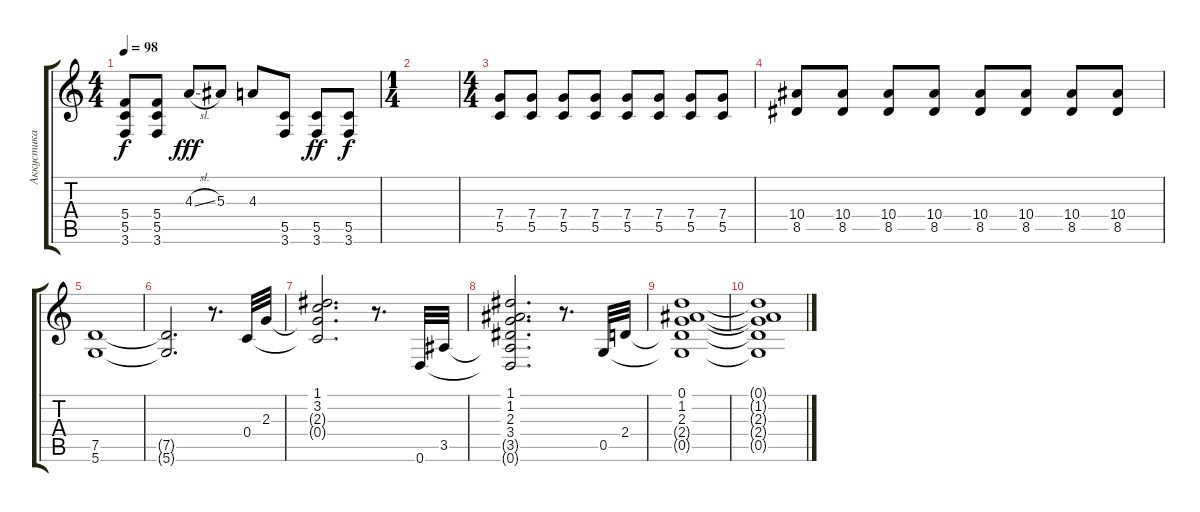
\track ("Аккустика" "Аккустика") {instrument acousticguitarsteel}
\staff {score tabs}
\tuning (D4 A3 F3 C3 G2 D2) {hide}
\ts (4 4)
\tempo 98
\clef g2
\ks c
(5.4 5.5 3.6).8{dy f} (5.4 5.5 3.6).8 4.3{sl}.8{dy fff} 5.3.8 4.3.8 (5.5 3.6).8 (5.5 3.6).8{dy ff} (5.5 3.6).8{dy f} |
\ts (1 4)
|
\ts (4 4)
(7.4 5.5).8{volume 12 instrument overdrivenguitar} (7.4 5.5).8 (7.4 5.5).8 (7.4 5.5).8 (7.4 5.5).8 (7.4 5.5).8 (7.4 5.5).8 (7.4 5.5).8 |
(10.4 8.5).8 (10.4 8.5).8 (10.4 8.5).8 (10.4 8.5).8 (10.4 8.5).8 (10.4 8.5).8 (10.4 8.5).8 (10.4 8.5).8 |
(7.5 5.6).1 |
(7.5{t} 5.6{t}).2{d} r.8{d} 0.4.32{volume 8 instrument acousticguitarsteel} 2.3.32 |
(1.1 3.2 2.3{t} 0.4{t}).2{d volume 8 instrument acousticguitarsteel} r.8{d} 0.6.32 3.5.32 |
(1.1 1.2 2.3 3.4 3.5{t} 0.6{t}).2{d} r.8{d} 0.5.32 2.4.32 |
(0.1 1.2 2.3 2.4{t} 0.5{t}).1 |
(0.1{t} 1.2{t} 2.3{t} 2.4{t} 0.5{t}).1
